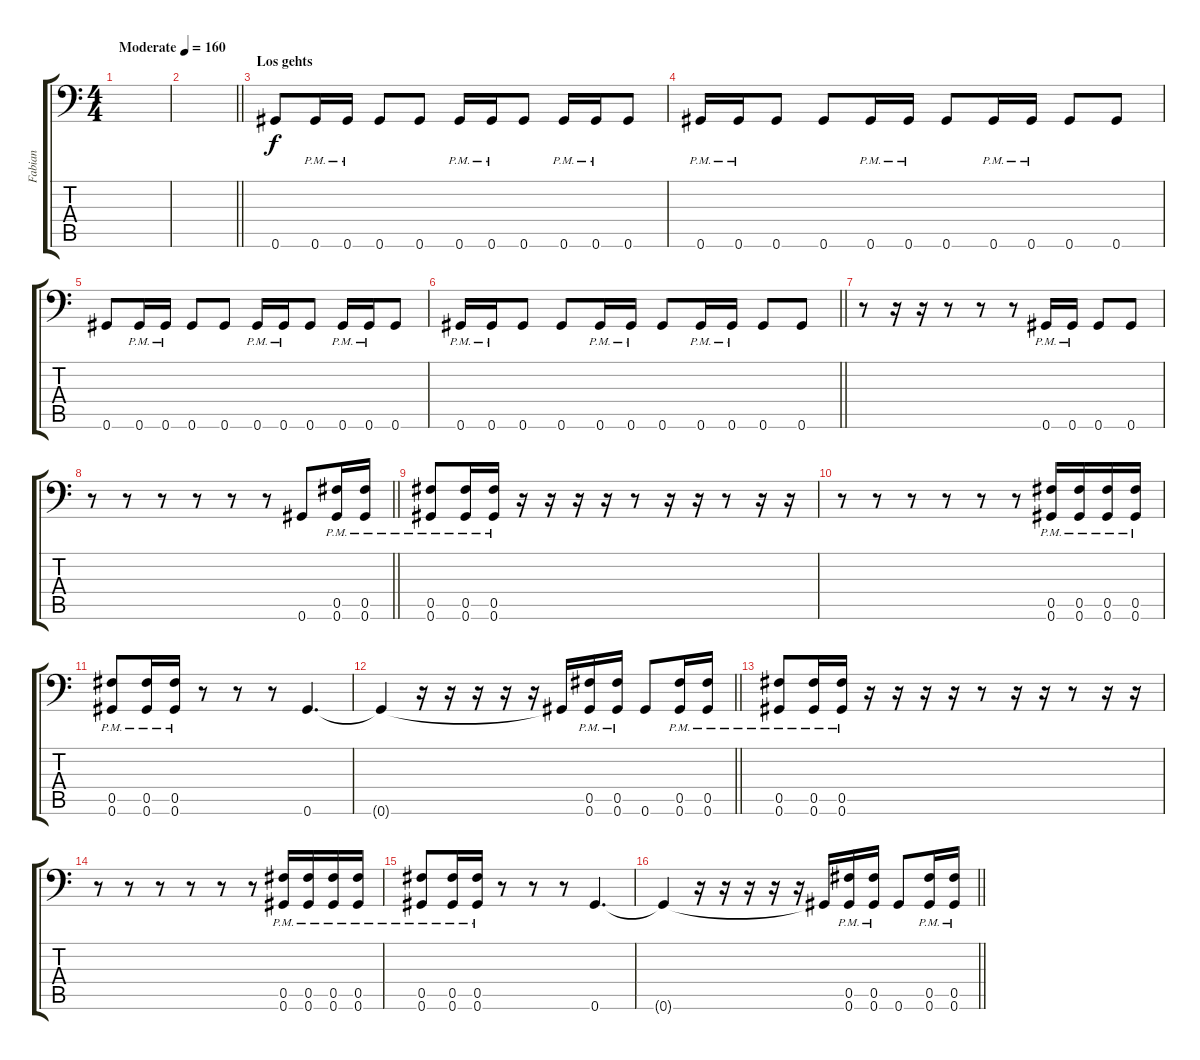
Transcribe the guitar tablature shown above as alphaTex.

\track ("Fabian" "Fabian") {instrument overdrivenguitar}
\staff {score tabs}
\tuning (Db4 Ab3 E3 B2 Gb2 Ab1) {hide}
\ts (4 4)
\tempo (160 "Moderate")
\clef f4
\ks c
|
\barLineRight lightlight
|
\section ("" "Los gehts")
0.6.8 0.6{pm}.16 0.6{pm}.16 0.6.8 0.6.8 0.6{pm}.16 0.6{pm}.16 0.6.8 0.6{pm}.16 0.6{pm}.16 0.6.8 |
0.6{pm}.16 0.6{pm}.16 0.6.8 0.6.8 0.6{pm}.16 0.6{pm}.16 0.6.8 0.6{pm}.16 0.6{pm}.16 0.6.8 0.6.8 |
0.6.8 0.6{pm}.16 0.6{pm}.16 0.6.8 0.6.8 0.6{pm}.16 0.6{pm}.16 0.6.8 0.6{pm}.16 0.6{pm}.16 0.6.8 |
\barLineRight lightlight
0.6{pm}.16 0.6{pm}.16 0.6.8 0.6.8 0.6{pm}.16 0.6{pm}.16 0.6.8 0.6{pm}.16 0.6{pm}.16 0.6.8 0.6.8 |
r.8 r.16 r.16 r.8 r.8 r.8 0.6{pm}.16 0.6{pm}.16 0.6.8 0.6.8 |
\barLineRight lightlight
r.8 r.8 r.8 r.8 r.8 r.8 0.6.8 (0.5{pm} 0.6{pm}).16 (0.5{pm} 0.6{pm}).16 |
(0.5{pm} 0.6{pm}).8 (0.5{pm} 0.6{pm}).16 (0.5{pm} 0.6{pm}).16 r.16 r.16 r.16 r.16 r.8 r.16 r.16 r.8 r.16 r.16 |
r.8 r.8 r.8 r.8 r.8 r.8 (0.5{pm} 0.6{pm}).16 (0.5{pm} 0.6{pm}).16 (0.5{pm} 0.6{pm}).16 (0.5{pm} 0.6{pm}).16 |
(0.5{pm} 0.6{pm}).8 (0.5{pm} 0.6{pm}).16 (0.5{pm} 0.6{pm}).16 r.8 r.8 r.8 0.6.4{d} |
\barLineRight lightlight
0.6{t}.4 r.16 r.16 r.16 r.16 r.16 0.6{t}.16 (0.5{pm} 0.6{pm}).16 (0.5{pm} 0.6{pm}).16 0.6.8 (0.5{pm} 0.6{pm}).16 (0.5{pm} 0.6{pm}).16 |
(0.5{pm} 0.6{pm}).8 (0.5{pm} 0.6{pm}).16 (0.5{pm} 0.6{pm}).16 r.16 r.16 r.16 r.16 r.8 r.16 r.16 r.8 r.16 r.16 |
r.8 r.8 r.8 r.8 r.8 r.8 (0.5{pm} 0.6{pm}).16 (0.5{pm} 0.6{pm}).16 (0.5{pm} 0.6{pm}).16 (0.5{pm} 0.6{pm}).16 |
(0.5{pm} 0.6{pm}).8 (0.5{pm} 0.6{pm}).16 (0.5{pm} 0.6{pm}).16 r.8 r.8 r.8 0.6.4{d} |
\barLineRight lightlight
0.6{t}.4 r.16 r.16 r.16 r.16 r.16 0.6{t}.16 (0.5{pm} 0.6{pm}).16 (0.5{pm} 0.6{pm}).16 0.6.8 (0.5{pm} 0.6{pm}).16 (0.5{pm} 0.6{pm}).16
